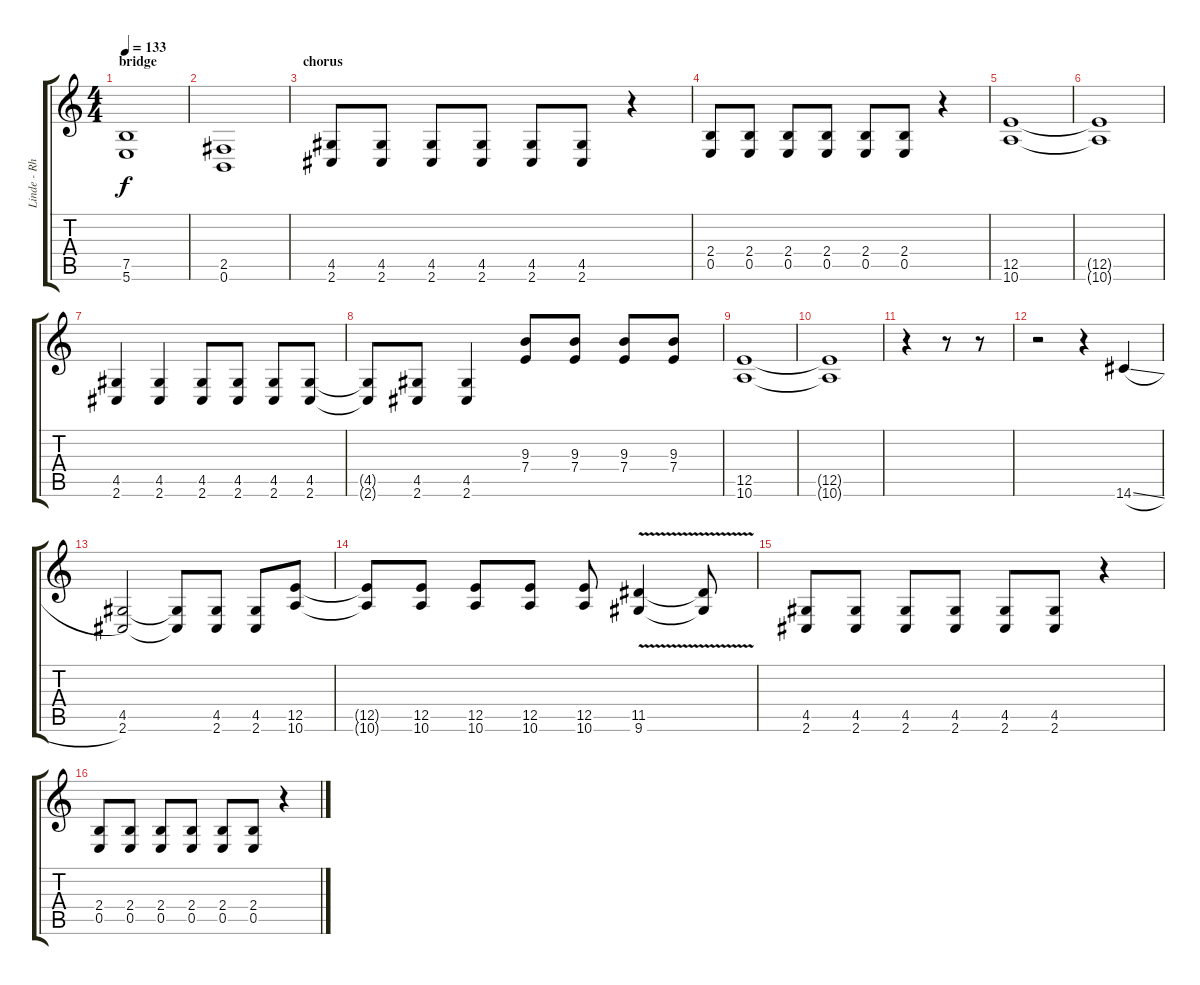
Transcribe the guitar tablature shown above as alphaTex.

\track ("Linde - Rhythm" "Linde - Rh") {instrument overdrivenguitar}
\staff {score tabs}
\tuning (B3 Gb3 D3 A2 E2 B1) {hide}
\ts (4 4)
\section ("" "bridge")
\tempo 133
\clef g2
\ks c
(7.5 5.6).1{dy f} |
(2.5 0.6).1 |
\section ("" "chorus")
(4.5 2.6).8 (4.5 2.6).8 (4.5 2.6).8 (4.5 2.6).8 (4.5 2.6).8 (4.5 2.6).8 r.4 |
(2.4 0.5).8 (2.4 0.5).8 (2.4 0.5).8 (2.4 0.5).8 (2.4 0.5).8 (2.4 0.5).8 r.4 |
(12.5 10.6).1 |
(12.5{t} 10.6{t}).1 |
(4.5 2.6).4 (4.5 2.6).4 (4.5 2.6).8 (4.5 2.6).8 (4.5 2.6).8 (4.5 2.6).8 |
(4.5{t} 2.6{t}).8 (4.5 2.6).8 (4.5 2.6).4 (9.3 7.4).8 (9.3 7.4).8 (9.3 7.4).8 (9.3 7.4).8 |
(12.5 10.6).1 |
(12.5{t} 10.6{t}).1 |
r.4 r.8 r.8 |
r.2 r.4 14.6{sl}.4 |
(4.5 2.6).2 (4.5{t} 2.6{t}).8 (4.5 2.6).8 (4.5 2.6).8 (12.5 10.6).8 |
(12.5{t} 10.6{t}).8 (12.5 10.6).8 (12.5 10.6).8 (12.5 10.6).8 (12.5 10.6).8 (11.5{v} 9.6{v}).4 (11.5{t} 9.6{t}).8 |
(4.5 2.6).8 (4.5 2.6).8 (4.5 2.6).8 (4.5 2.6).8 (4.5 2.6).8 (4.5 2.6).8 r.4 |
(2.4 0.5).8 (2.4 0.5).8 (2.4 0.5).8 (2.4 0.5).8 (2.4 0.5).8 (2.4 0.5).8 r.4
